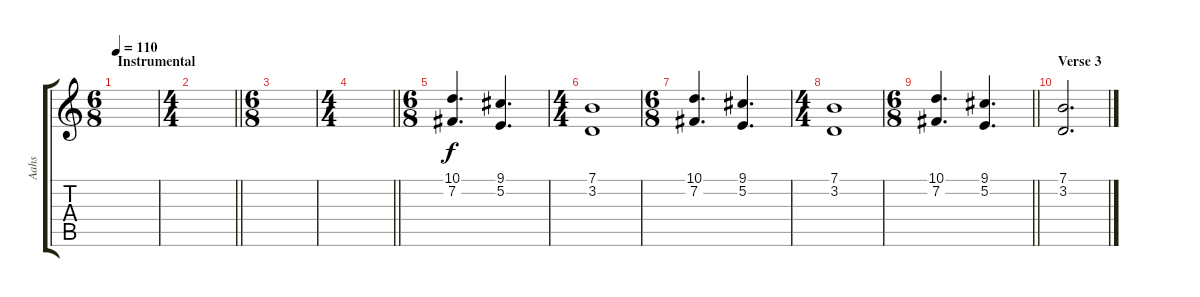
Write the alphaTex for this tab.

\track ("Aahs" "Aahs") {instrument choiraahs}
\staff {score tabs}
\tuning (E4 B3 G3 D3 A2 E2) {hide}
\ts (6 8)
\section ("" "Instrumental")
\tempo 110
\clef g2
\ks c
|
\ts (4 4)
\barLineRight lightlight
|
\ts (6 8)
|
\ts (4 4)
\barLineRight lightlight
|
\ts (6 8)
(10.1 7.2).4{d} (9.1 5.2).4{d} |
\ts (4 4)
(7.1 3.2).1 |
\ts (6 8)
(10.1 7.2).4{d} (9.1 5.2).4{d} |
\ts (4 4)
(7.1 3.2).1 |
\ts (6 8)
\barLineRight lightlight
(10.1 7.2).4{d} (9.1 5.2).4{d} |
\section ("" "Verse 3")
(7.1 3.2).2{d}
